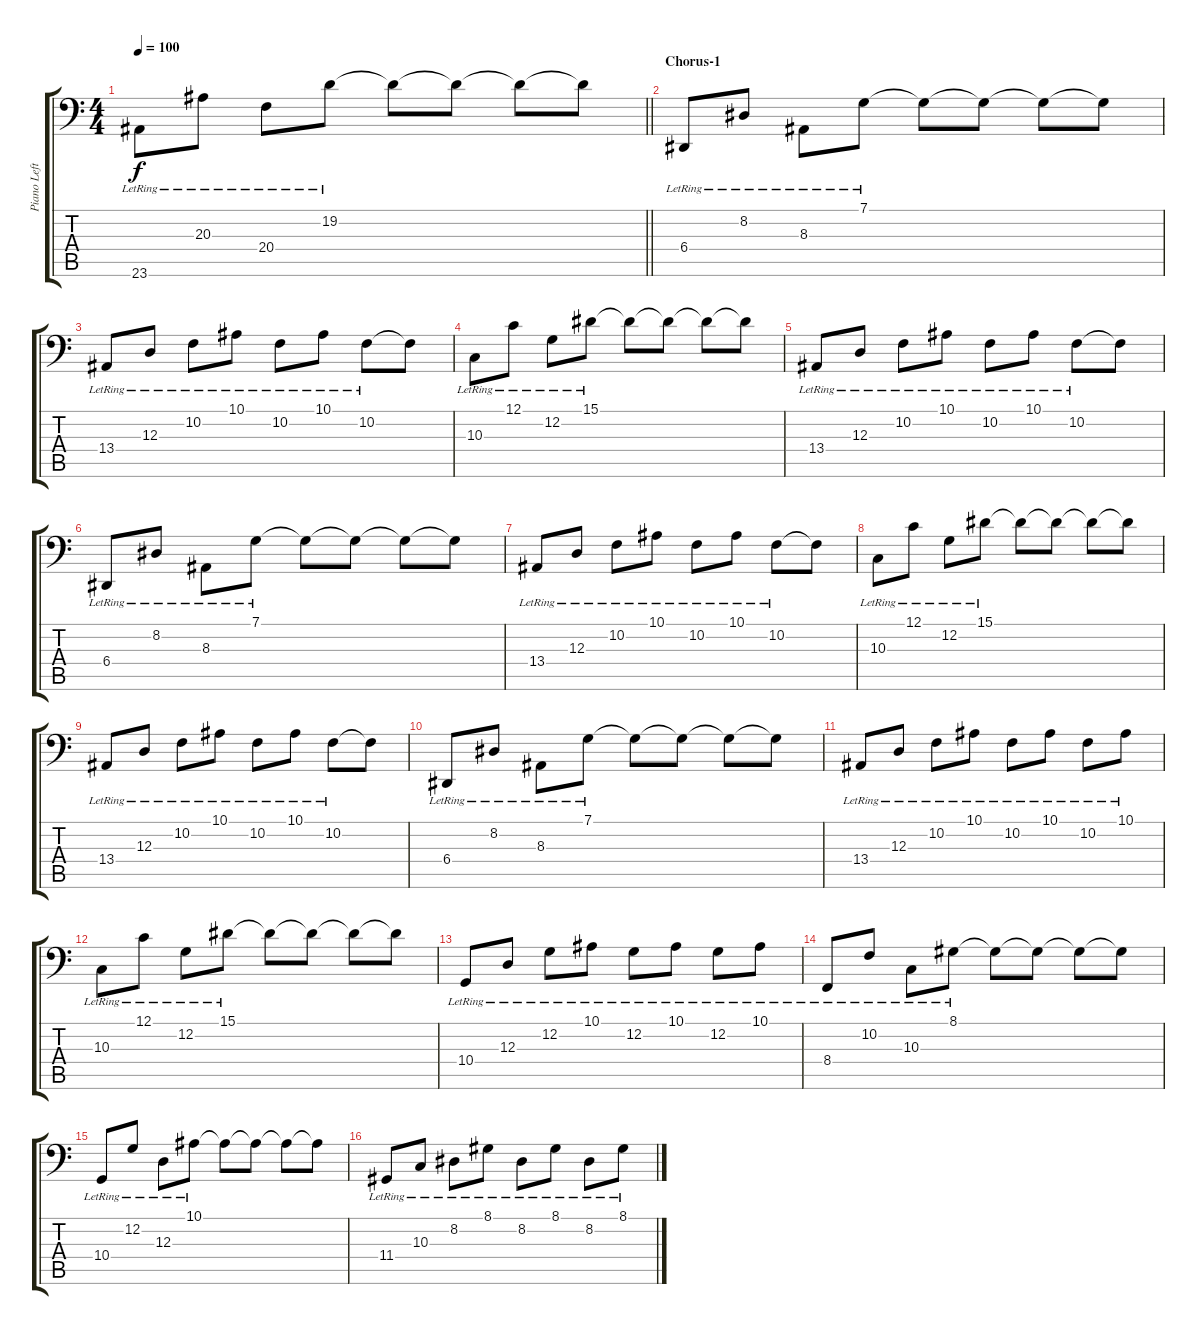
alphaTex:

\track ("Piano Left Hand" "Piano Left") {instrument acousticgrandpiano}
\staff {score tabs}
\tuning (C3 G2 D2 A1 E1 B0) {hide}
\ts (4 4)
\tempo 100
\clef f4
\barLineRight lightlight
\ks c
23.6{lr}.8{dy f} 20.3{lr}.8 20.4{lr}.8 19.2{lr}.8 19.2{t}.8 19.2{t}.8 19.2{t}.8 19.2{t}.8 |
\section ("" "Chorus-1")
6.4{lr}.8 8.2{lr}.8 8.3{lr}.8 7.1{lr}.8 7.1{t}.8 7.1{t}.8 7.1{t}.8 7.1{t}.8 |
13.4{lr}.8 12.3{lr}.8 10.2{lr}.8 10.1{lr}.8 10.2{lr}.8 10.1{lr}.8 10.2{lr}.8 10.2{t}.8 |
10.3{lr}.8 12.1{lr}.8 12.2{lr}.8 15.1{lr}.8 15.1{t}.8 15.1{t}.8 15.1{t}.8 15.1{t}.8 |
13.4{lr}.8 12.3{lr}.8 10.2{lr}.8 10.1{lr}.8 10.2{lr}.8 10.1{lr}.8 10.2{lr}.8 10.2{t}.8 |
6.4{lr}.8 8.2{lr}.8 8.3{lr}.8 7.1{lr}.8 7.1{t}.8 7.1{t}.8 7.1{t}.8 7.1{t}.8 |
13.4{lr}.8 12.3{lr}.8 10.2{lr}.8 10.1{lr}.8 10.2{lr}.8 10.1{lr}.8 10.2{lr}.8 10.2{t}.8 |
10.3{lr}.8 12.1{lr}.8 12.2{lr}.8 15.1{lr}.8 15.1{t}.8 15.1{t}.8 15.1{t}.8 15.1{t}.8 |
13.4{lr}.8 12.3{lr}.8 10.2{lr}.8 10.1{lr}.8 10.2{lr}.8 10.1{lr}.8 10.2{lr}.8 10.2{t}.8 |
6.4{lr}.8 8.2{lr}.8 8.3{lr}.8 7.1{lr}.8 7.1{t}.8 7.1{t}.8 7.1{t}.8 7.1{t}.8 |
13.4{lr}.8 12.3{lr}.8 10.2{lr}.8 10.1{lr}.8 10.2{lr}.8 10.1{lr}.8 10.2{lr}.8 10.1{lr}.8 |
10.3{lr}.8 12.1{lr}.8 12.2{lr}.8 15.1{lr}.8 15.1{t}.8 15.1{t}.8 15.1{t}.8 15.1{t}.8 |
10.4{lr}.8 12.3{lr}.8 12.2{lr}.8 10.1{lr}.8 12.2{lr}.8 10.1{lr}.8 12.2{lr}.8 10.1{lr}.8 |
8.4{lr}.8 10.2{lr}.8 10.3{lr}.8 8.1{lr}.8 8.1{t}.8 8.1{t}.8 8.1{t}.8 8.1{t}.8 |
10.4{lr}.8 12.2{lr}.8 12.3{lr}.8 10.1{lr}.8 10.1{t}.8 10.1{t}.8 10.1{t}.8 10.1{t}.8 |
11.4{lr}.8 10.3{lr}.8 8.2{lr}.8 8.1{lr}.8 8.2{lr}.8 8.1{lr}.8 8.2{lr}.8 8.1{lr}.8
